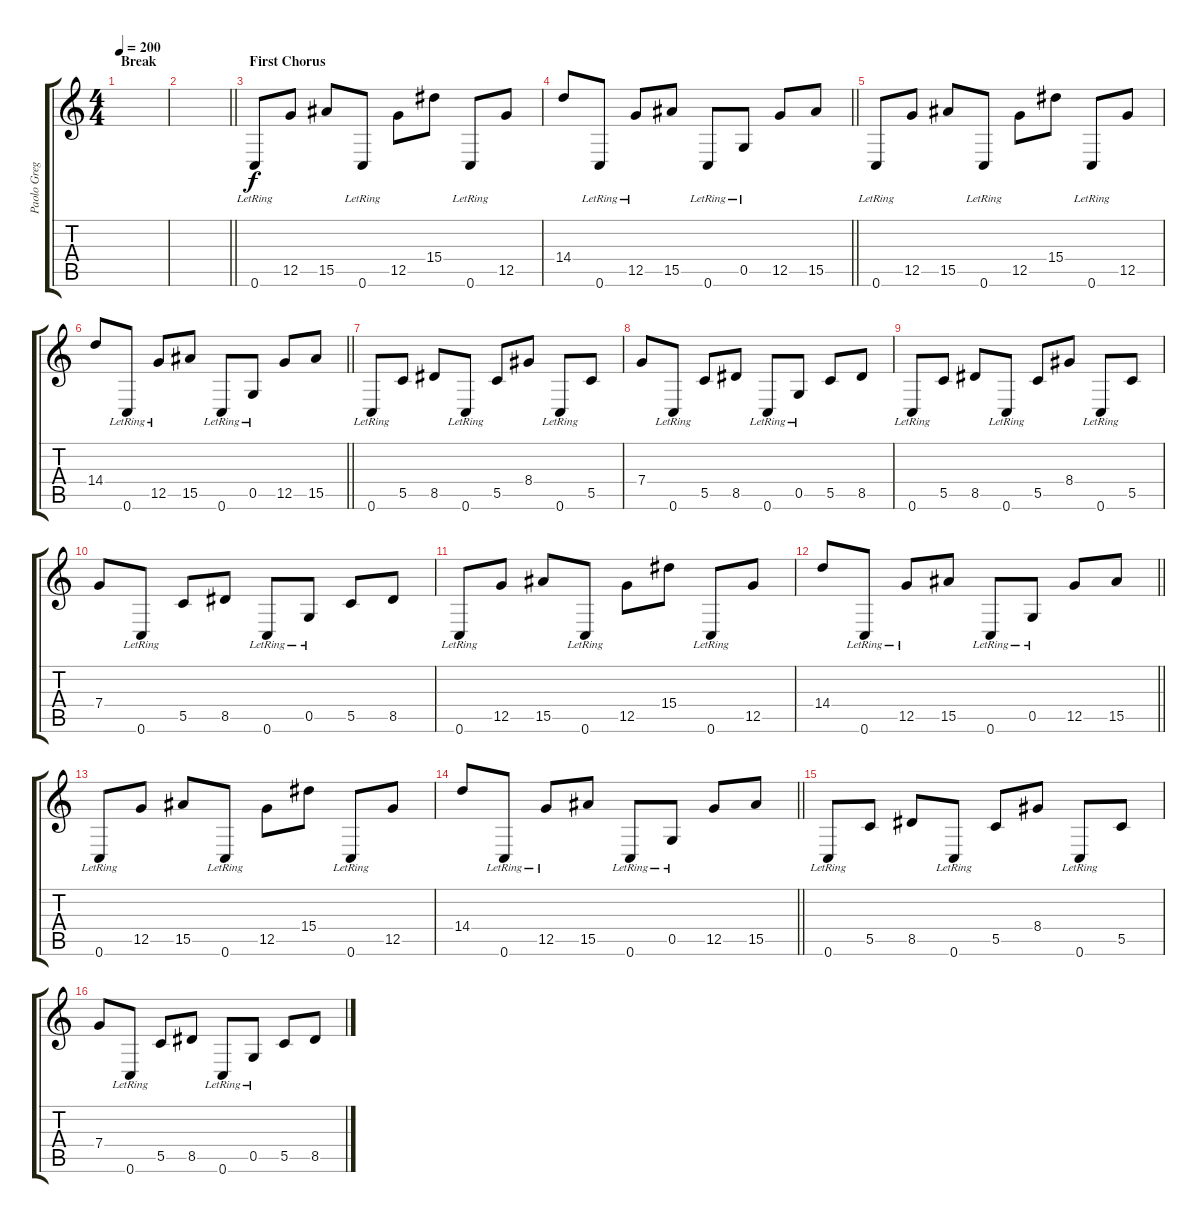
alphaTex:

\track ("Paolo Gregoletto" "Paolo Greg") {instrument electricbassfinger}
\staff {score tabs}
\tuning (D4 A3 F3 C3 G2 C2) {hide}
\ts (4 4)
\section ("" "Break")
\tempo 200
\clef g2
\ks c
|
\barLineRight lightlight
|
\section ("" "First Chorus")
0.6{lr}.8 12.5.8 15.5.8 0.6{lr}.8 12.5.8 15.4.8 0.6{lr}.8 12.5.8 |
\barLineRight lightlight
14.4.8 0.6{lr}.8 12.5{lr}.8 15.5.8 0.6{lr}.8 0.5{lr}.8 12.5.8 15.5.8 |
0.6{lr}.8 12.5.8 15.5.8 0.6{lr}.8 12.5.8 15.4.8 0.6{lr}.8 12.5.8 |
\barLineRight lightlight
14.4.8 0.6{lr}.8 12.5{lr}.8 15.5.8 0.6{lr}.8 0.5{lr}.8 12.5.8 15.5.8 |
0.6{lr}.8 5.5.8 8.5.8 0.6{lr}.8 5.5.8 8.4.8 0.6{lr}.8 5.5.8 |
7.4.8 0.6{lr}.8 5.5.8 8.5.8 0.6{lr}.8 0.5{lr}.8 5.5.8 8.5.8 |
0.6{lr}.8 5.5.8 8.5.8 0.6{lr}.8 5.5.8 8.4.8 0.6{lr}.8 5.5.8 |
7.4.8 0.6{lr}.8 5.5.8 8.5.8 0.6{lr}.8 0.5{lr}.8 5.5.8 8.5.8 |
0.6{lr}.8 12.5.8 15.5.8 0.6{lr}.8 12.5.8 15.4.8 0.6{lr}.8 12.5.8 |
\barLineRight lightlight
14.4.8 0.6{lr}.8 12.5{lr}.8 15.5.8 0.6{lr}.8 0.5{lr}.8 12.5.8 15.5.8 |
0.6{lr}.8 12.5.8 15.5.8 0.6{lr}.8 12.5.8 15.4.8 0.6{lr}.8 12.5.8 |
\barLineRight lightlight
14.4.8 0.6{lr}.8 12.5{lr}.8 15.5.8 0.6{lr}.8 0.5{lr}.8 12.5.8 15.5.8 |
0.6{lr}.8 5.5.8 8.5.8 0.6{lr}.8 5.5.8 8.4.8 0.6{lr}.8 5.5.8 |
7.4.8 0.6{lr}.8 5.5.8 8.5.8 0.6{lr}.8 0.5{lr}.8 5.5.8 8.5.8
